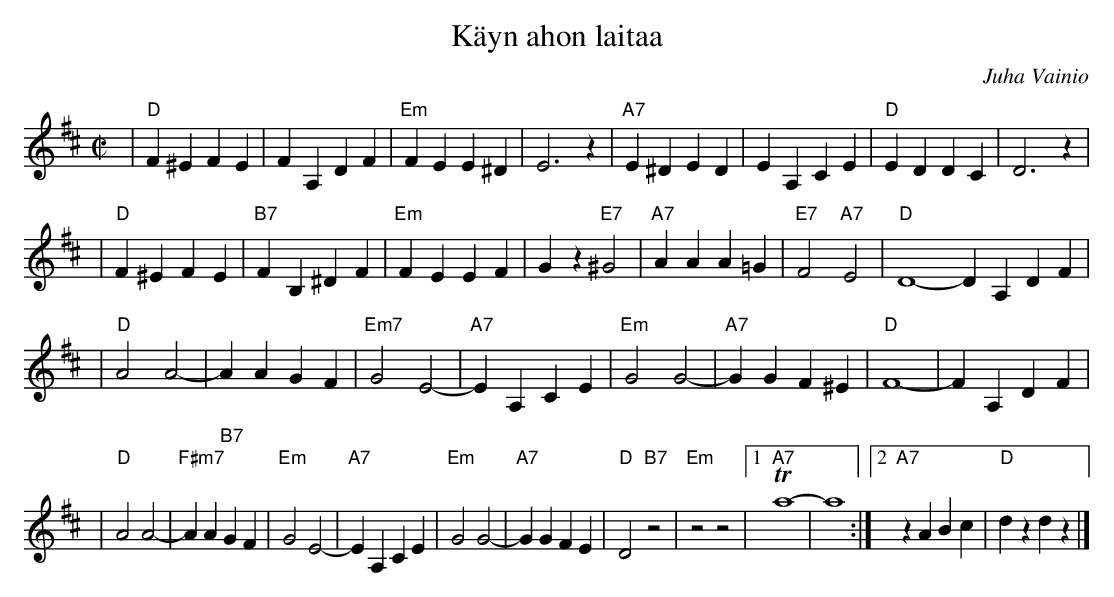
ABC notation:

X:1
T: K\"ayn ahon laitaa
C: Juha Vainio
M: C|
L: 1/4
K: D
| "D"F^E FE | FA, DF | "Em"FE E^D | E3 z \
| "A7"E^D ED | EA, CE | "D"ED DC | D3 z |
| "D"F^E FE | "B7"FB, ^DF | "Em"FE EF | Gz "E7"^G2 \
| "A7"AA A=G | "E7"F2 "A7"E2 | "D"D4- DA, DF |
| "D"A2 A2- | AA GF | "Em7"G2 E2- | "A7"EA, CE \
| "Em"G2 G2- | "A7"GG F^E | "D"F4- | FA, DF |
| "D"A2 A2- | "F#m7"AA "B7"GF | "Em"G2 E2- | "A7"EA, CE \
| "Em"G2 G2- | "A7"GG FE | "D"D2 "B7"z2 | "Em"z2 z2 \
|1 "A7"Ta4- | a4 :|2 "A7"zA Bc | "D"dz Kdz |]**
